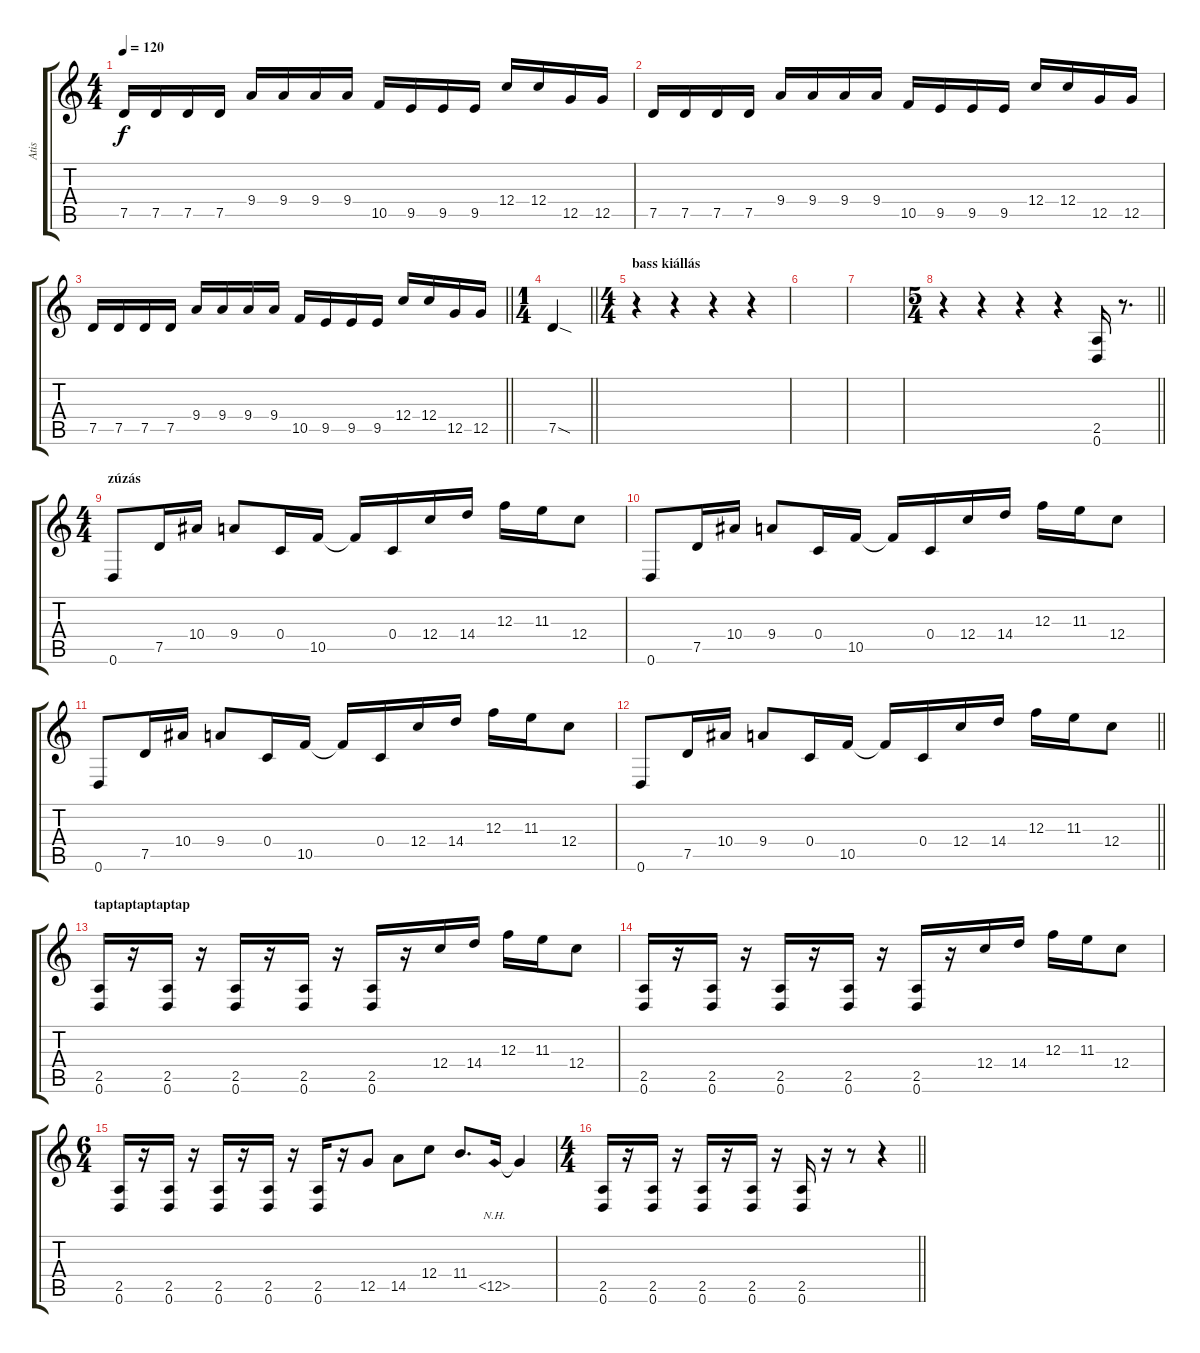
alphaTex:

\track ("Atis" "Atis") {instrument distortionguitar}
\staff {score tabs}
\tuning (D4 A3 F3 C3 G2 D2) {hide}
\ts (4 4)
\tempo 120
\clef g2
\ks c
7.5.16{dy f} 7.5.16 7.5.16 7.5.16 9.4.16 9.4.16 9.4.16 9.4.16 10.5.16 9.5.16 9.5.16 9.5.16 12.4.16 12.4.16 12.5.16 12.5.16 |
7.5.16 7.5.16 7.5.16 7.5.16 9.4.16 9.4.16 9.4.16 9.4.16 10.5.16 9.5.16 9.5.16 9.5.16 12.4.16 12.4.16 12.5.16 12.5.16 |
\barLineRight lightlight
7.5.16 7.5.16 7.5.16 7.5.16 9.4.16 9.4.16 9.4.16 9.4.16 10.5.16 9.5.16 9.5.16 9.5.16 12.4.16 12.4.16 12.5.16 12.5.16 |
\ts (1 4)
\barLineRight lightlight
7.5{sod}.4 |
\ts (4 4)
\section ("" "bass kiállás")
r.4 r.4 r.4 r.4 |
|
|
\ts (5 4)
\barLineRight lightlight
r.4 r.4 r.4 r.4 (2.5 0.6).16 r.8{d} |
\ts (4 4)
\section ("" "zúzás")
0.6.8 7.5.16 10.4.16 9.4.8 0.4.16 10.5.16 10.5{t}.16 0.4.16 12.4.16 14.4.16 12.3.16 11.3.16 12.4.8 |
0.6.8 7.5.16 10.4.16 9.4.8 0.4.16 10.5.16 10.5{t}.16 0.4.16 12.4.16 14.4.16 12.3.16 11.3.16 12.4.8 |
0.6.8 7.5.16 10.4.16 9.4.8 0.4.16 10.5.16 10.5{t}.16 0.4.16 12.4.16 14.4.16 12.3.16 11.3.16 12.4.8 |
\barLineRight lightlight
0.6.8 7.5.16 10.4.16 9.4.8 0.4.16 10.5.16 10.5{t}.16 0.4.16 12.4.16 14.4.16 12.3.16 11.3.16 12.4.8 |
\section ("" "taptaptaptaptap")
(2.5 0.6).16 r.16 (2.5 0.6).16 r.16 (2.5 0.6).16 r.16 (2.5 0.6).16 r.16 (2.5 0.6).16 r.16 12.4.16 14.4.16 12.3.16 11.3.16 12.4.8 |
(2.5 0.6).16 r.16 (2.5 0.6).16 r.16 (2.5 0.6).16 r.16 (2.5 0.6).16 r.16 (2.5 0.6).16 r.16 12.4.16 14.4.16 12.3.16 11.3.16 12.4.8 |
\ts (6 4)
(2.5 0.6).16 r.16 (2.5 0.6).16 r.16 (2.5 0.6).16 r.16 (2.5 0.6).16 r.16 (2.5 0.6).16 r.16 12.5.8 14.5.8 12.4.8 11.4.8{d} 12.5{nh}.16 12.5{t}.4 |
\ts (4 4)
\barLineRight lightlight
(2.5 0.6).16 r.16 (2.5 0.6).16 r.16 (2.5 0.6).16 r.16 (2.5 0.6).16 r.16 (2.5 0.6).16 r.16 r.8 r.4
